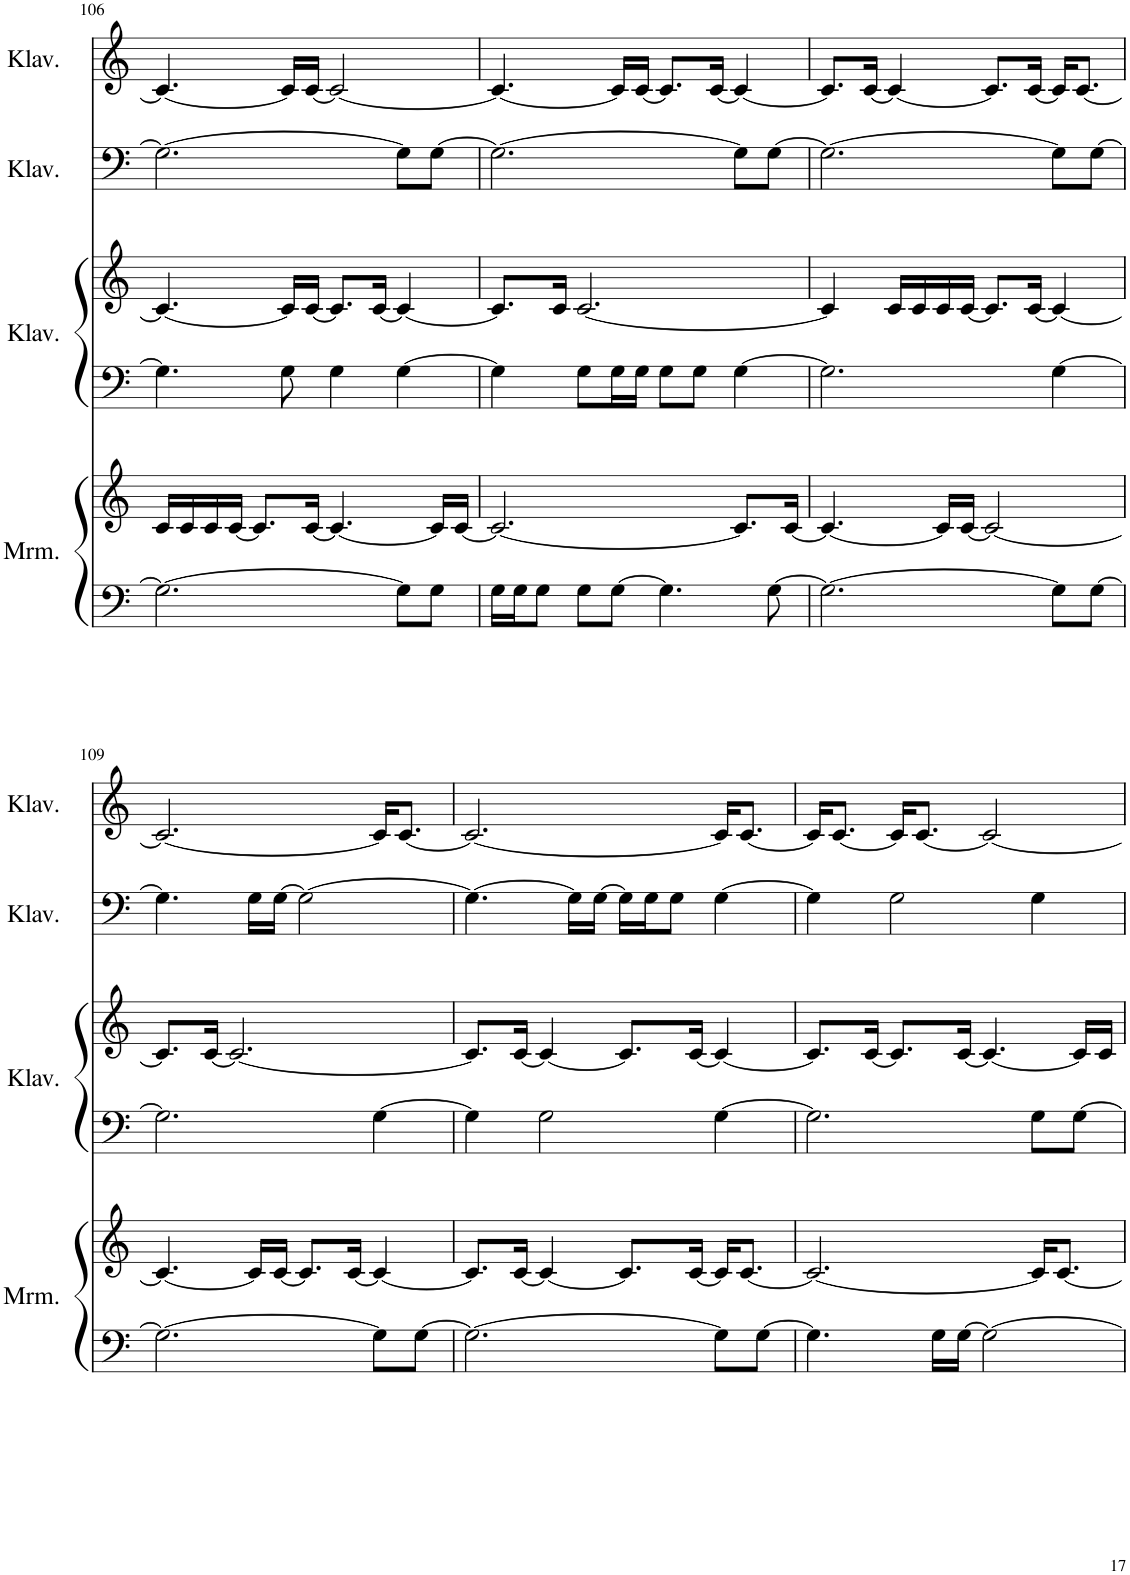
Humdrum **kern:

**kern	**kern	**kern	**kern	**kern	**kern
*part4	*part4	*part3	*part3	*part2	*part1
*staff6	*staff5	*staff4	*staff3	*staff2	*staff1
*I"Marimba	*	*I"Klavier	*	*I"Klavier	*I"Klavier
*I'Mrm.	*	*I'Klav.	*	*I'Klav.	*I'Klav.
!!LO:PB:g=z
*clefF4	*clefG2	*clefF4	*clefG2	*clefF4	*clefG2
*k[]	*k[]	*k[]	*k[]	*k[]	*k[]
*M4/4	*M4/4	*M4/4	*M4/4	*M4/4	*M4/4
=106	=106	=106	=106	=106	=106
2.G\_	16c/LL	4.G\]	4.c/_	2.G\_	4.c/_
.	16c/	.	.	.	.
.	16c/	.	.	.	.
.	[16c/JJ	.	.	.	.
.	8.c/L]	.	.	.	.
.	.	8G\	16c/LL]	.	16c/LL]
.	[16c/Jk	.	[16c/JJ	.	[16c/JJ
.	4.c/_	4G\	8.c/L]	.	2c/_
.	.	.	[16c/Jk	.	.
8G\L]	.	[4G\	4c/_	8G\L]	.
8G\J	16c/LL]	.	.	[8G\J	.
.	[16c/JJ	.	.	.	.
=107	=107	=107	=107	=107	=107
16G\LL	2.c/_	4G\]	8.c/L]	2.G\_	4.c/_
16G\J	.	.	.	.	.
8G\J	.	.	.	.	.
.	.	.	16c/Jk	.	.
8G\L	.	8G\L	[2.c/	.	.
[8G\J	.	16G\L	.	.	16c/LL]
.	.	16G\JJ	.	.	[16c/JJ
4.G\]	.	8G\L	.	.	8.c/L]
.	.	8G\J	.	.	.
.	.	.	.	.	[16c/Jk
.	8.c/L]	[4G\	.	8G\L]	4c/_
[8G\	.	.	.	[8G\J	.
.	[16c/Jk	.	.	.	.
=108	=108	=108	=108	=108	=108
2.G\_	4.c/_	2.G\]	4c/]	2.G\_	8.c/L]
.	.	.	.	.	[16c/Jk
.	.	.	16c/LL	.	4c/_
.	.	.	16c/	.	.
.	16c/LL]	.	16c/	.	.
.	[16c/JJ	.	[16c/JJ	.	.
.	2c/_	.	8.c/L]	.	8.c/L]
.	.	.	[16c/Jk	.	[16c/Jk
8G\L]	.	[4G\	4c/_	8G\L]	16c/KL]
.	.	.	.	.	[8.c/J
[8G\J	.	.	.	[8G\J	.
!!LO:LB:g=z
=109	=109	=109	=109	=109	=109
2.G\_	4.c/_	2.G\]	8.c/L]	4.G\]	2.c/_
.	.	.	[16c/Jk	.	.
.	.	.	2.c/_	.	.
.	16c/LL]	.	.	16G\LL	.
.	[16c/JJ	.	.	[16G\JJ	.
.	8.c/L]	.	.	2G\_	.
.	[16c/Jk	.	.	.	.
8G\L]	4c/_	[4G\	.	.	16c/KL]
.	.	.	.	.	[8.c/J
[8G\J	.	.	.	.	.
=110	=110	=110	=110	=110	=110
2.G\_	8.c/L]	4G\]	8.c/L]	4.G\_	2.c/_
.	[16c/Jk	.	[16c/Jk	.	.
.	4c/_	2G\	4c/_	.	.
.	.	.	.	16G\LL]	.
.	.	.	.	[16G\JJ	.
.	8.c/L]	.	8.c/L]	16G\LL]	.
.	.	.	.	16G\J	.
.	.	.	.	8G\J	.
.	[16c/Jk	.	[16c/Jk	.	.
8G\L]	16c/KL]	[4G\	4c/_	[4G\	16c/KL]
.	[8.c/J	.	.	.	[8.c/J
[8G\J	.	.	.	.	.
=111	=111	=111	=111	=111	=111
4.G\]	2.c/_	2.G\]	8.c/L]	4G\]	16c/KL]
.	.	.	.	.	[8.c/J
.	.	.	[16c/Jk	.	.
.	.	.	8.c/L]	2G\	16c/KL]
.	.	.	.	.	[8.c/J
16G\LL	.	.	.	.	.
[16G\JJ	.	.	[16c/Jk	.	.
2G\_	.	.	4.c/_	.	2c/_
.	16c/KL]	8G\L	.	4G\	.
.	[8.c/J	.	.	.	.
.	.	[8G\J	16c/LL]	.	.
.	.	.	16c/JJ	.	.
=	=	=	=	=	=
*-	*-	*-	*-	*-	*-
